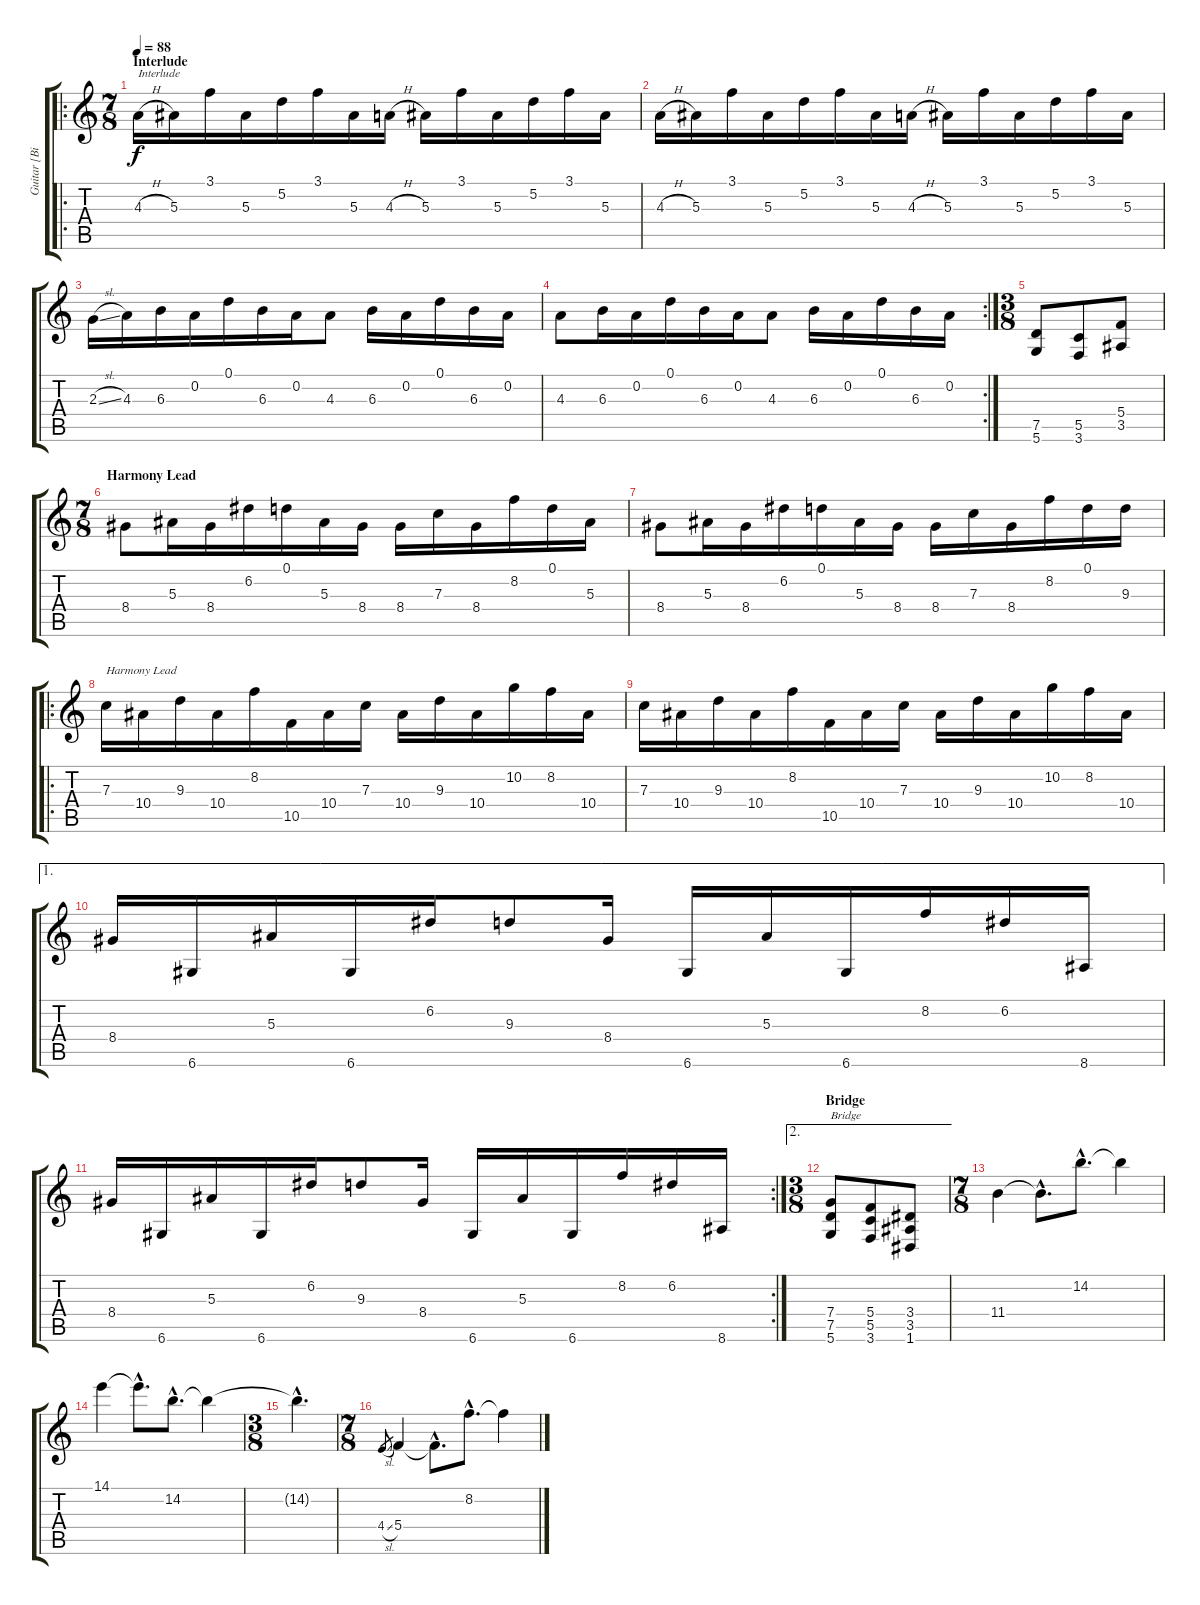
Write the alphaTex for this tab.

\track ("Guitar [Bill Kelliher]" "Guitar [Bi") {instrument distortionguitar}
\staff {score tabs}
\tuning (D4 A3 F3 C3 G2 D2) {hide}
\ro
\ts (7 8)
\section ("" "Interlude")
\tempo 88
\clef g2
\ks c
4.3{h}.16{txt "Interlude" dy f} 5.3.16 3.1.16 5.3.16 5.2.16 3.1.16 5.3.16 4.3{h}.16 5.3.16 3.1.16 5.3.16 5.2.16 3.1.16 5.3.16 |
4.3{h}.16 5.3.16 3.1.16 5.3.16 5.2.16 3.1.16 5.3.16 4.3{h}.16 5.3.16 3.1.16 5.3.16 5.2.16 3.1.16 5.3.16 |
2.3{sl}.16 4.3.16 6.3.16 0.2.16 0.1.16 6.3.16 0.2.16 4.3.8 6.3.16 0.2.16 0.1.16 6.3.16 0.2.16 |
\rc 2
4.3.8 6.3.16 0.2.16 0.1.16 6.3.16 0.2.16 4.3.8 6.3.16 0.2.16 0.1.16 6.3.16 0.2.16 |
\ts (3 8)
(7.5 5.6).8 (5.5 3.6).8 (5.4 3.5).8 |
\ts (7 8)
\section ("" "Harmony Lead")
8.4.8 5.3.16 8.4.16 6.2.16 0.1.16 5.3.16 8.4.16 8.4.16 7.3.16 8.4.16 8.2.16 0.1.16 5.3.16 |
8.4.8 5.3.16 8.4.16 6.2.16 0.1.16 5.3.16 8.4.16 8.4.16 7.3.16 8.4.16 8.2.16 0.1.16 9.3.16 |
\ro
7.3.16{txt "Harmony Lead" balance 0} 10.4.16 9.3.16 10.4.16 8.2.16 10.5.16 10.4.16 7.3.16 10.4.16 9.3.16 10.4.16 10.2.16 8.2.16 10.4.16 |
7.3.16 10.4.16 9.3.16 10.4.16 8.2.16 10.5.16 10.4.16 7.3.16 10.4.16 9.3.16 10.4.16 10.2.16 8.2.16 10.4.16 |
\ae 1
8.4.16 6.6.16 5.3.16 6.6.16 6.2.16 9.3.8 8.4.16 6.6.16 5.3.16 6.6.16 8.2.16 6.2.16 8.6.16 |
\rc 2
8.4.16 6.6.16 5.3.16 6.6.16 6.2.16 9.3.8 8.4.16 6.6.16 5.3.16 6.6.16 8.2.16 6.2.16 8.6.16 |
\ae 2
\ts (3 8)
\section ("" "Bridge")
(7.4 7.5 5.6).8{txt "Bridge"} (5.4 5.5 3.6).8 (3.4 3.5 1.6).8 |
\ts (7 8)
11.4.4 11.4{hac t}.8{d} 14.2{hac}.8{d} 14.2{t}.4 |
14.1.4 14.1{hac t}.8{d} 14.2{hac}.8{d} 14.2{t}.4 |
\ts (3 8)
14.2{hac t}.4{d} |
\ts (7 8)
4.4{sl}.8{gr} 5.4.4 5.4{hac t}.8{d} 8.2{hac}.8{d} 8.2{t}.4
